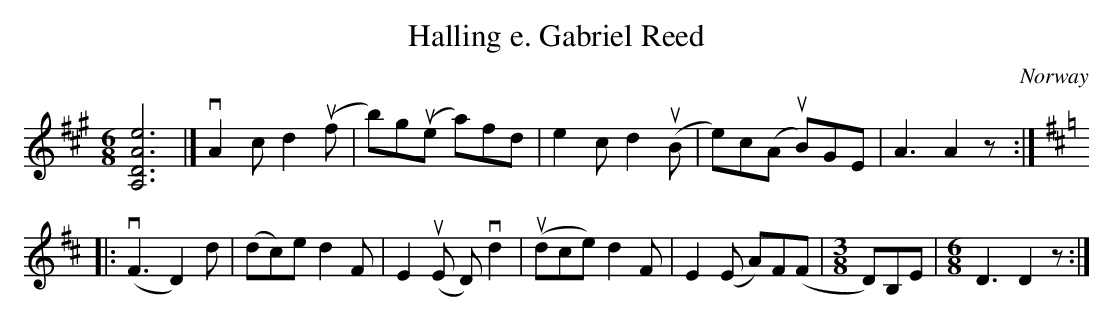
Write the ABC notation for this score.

X:1
T:Halling e. Gabriel Reed
M:6/8
O:Norway
K:A major
[A,6D6A6e6]|]\
vA2c d2(uf | b)g(ue a)fd | e2c d2(uB | e)c(A uB)GE | A3 A2z ::
K:D
(vF3 D2)d | (dc)e d2F | E2(uE D)vd2 | (udce) d2F | E2(E A)F(F |\
[M:3/8] D)B,E | [M:6/8] D3 D2z :|
